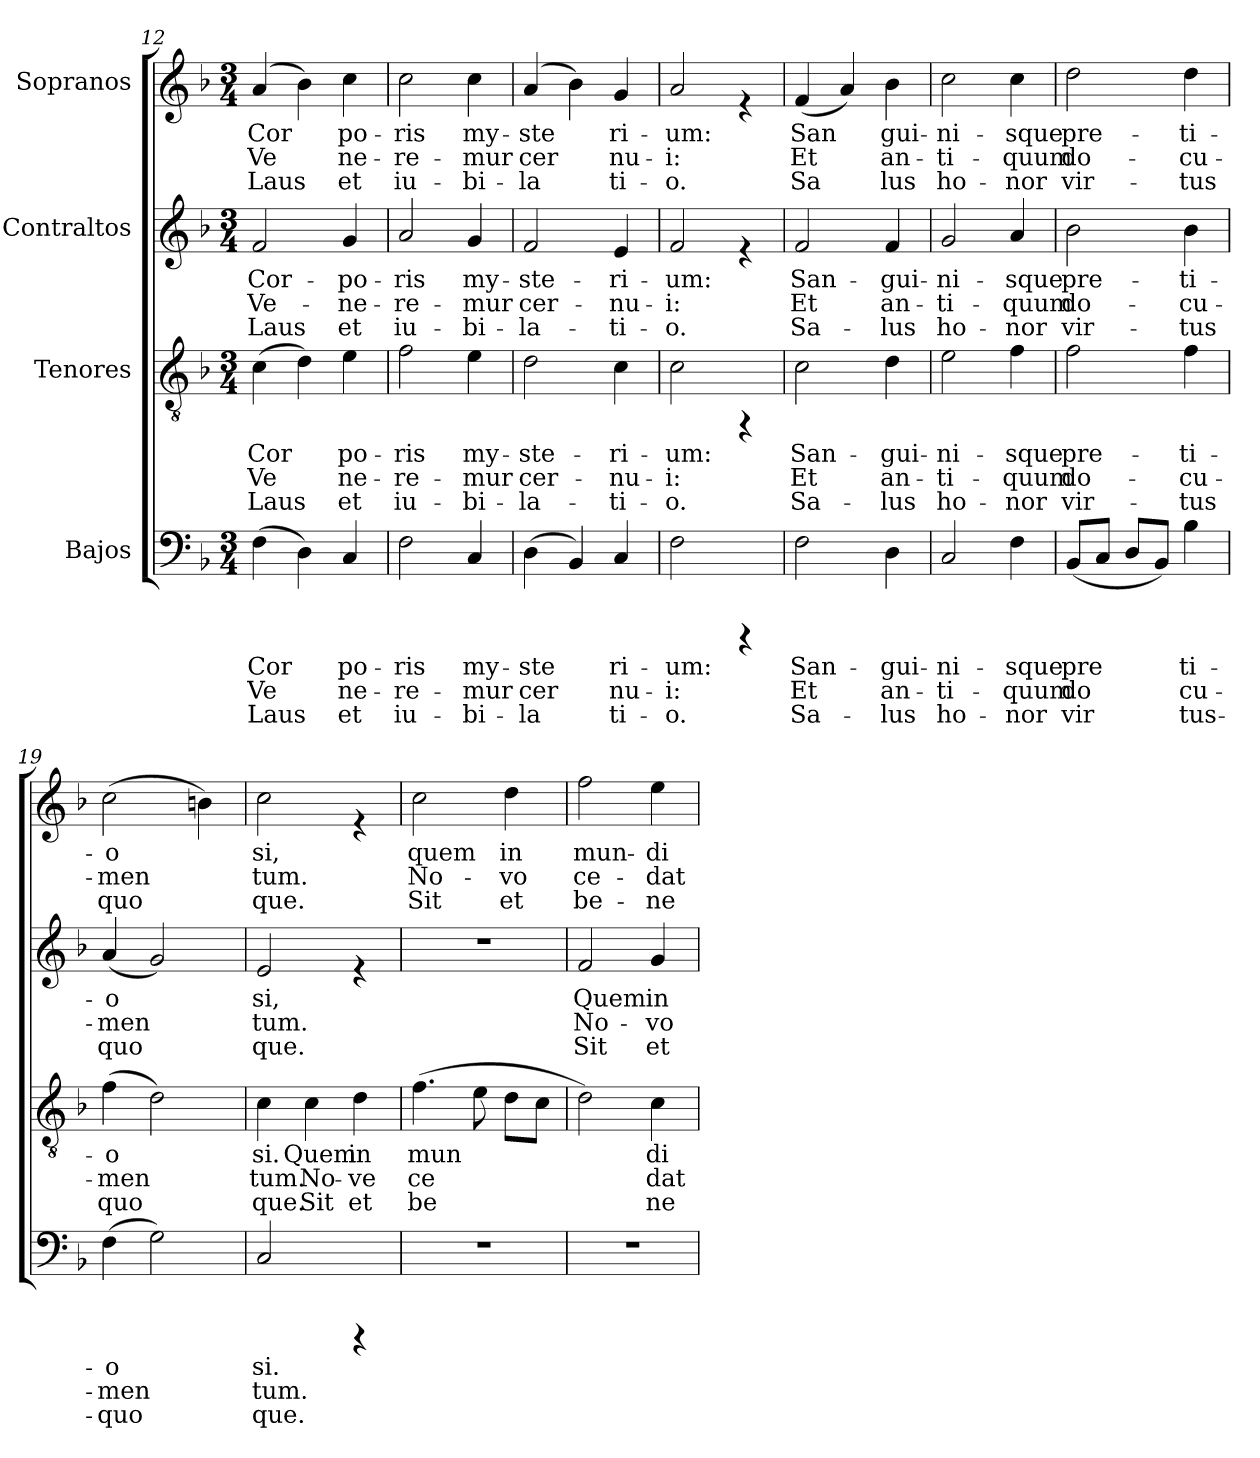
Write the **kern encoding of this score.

**kern	**text	**text	**text	**kern	**text	**text	**text	**kern	**text	**text	**text	**kern	**text	**text	**text
*part4	*part4	*part4	*part4	*part3	*part3	*part3	*part3	*part2	*part2	*part2	*part2	*part1	*part1	*part1	*part1
*staff4	*staff4	*staff4	*staff4	*staff3	*staff3	*staff3	*staff3	*staff2	*staff2	*staff2	*staff2	*staff1	*staff1	*staff1	*staff1
*I"Bajos	*	*	*	*I"Tenores	*	*	*	*I"Contraltos	*	*	*	*I"Sopranos	*	*	*
*clefF4	*	*	*	*clefGv2	*	*	*	*clefG2	*	*	*	*clefG2	*	*	*
*k[b-]	*	*	*	*k[b-]	*	*	*	*k[b-]	*	*	*	*k[b-]	*	*	*
*F:	*	*	*	*F:	*	*	*	*F:	*	*	*	*F:	*	*	*
*M3/4	*	*	*	*M3/4	*	*	*	*M3/4	*	*	*	*M3/4	*	*	*
=12	=12	=12	=12	=12	=12	=12	=12	=12	=12	=12	=12	=12	=12	=12	=12
!	!LO:LY:b:cj	!LO:LY:b:cj	!LO:LY:b:cj	!	!LO:LY:b:cj	!LO:LY:b:cj	!LO:LY:b:cj	!	!LO:LY:b:cj	!LO:LY:b:cj	!LO:LY:b:cj	!	!LO:LY:b:cj	!LO:LY:b:cj	!LO:LY:b:cj
(>4F\	Cor-	-Ve-	-Laus	(>4c\	Cor-	-Ve-	-Laus	2f/	Cor-	-Ve-	-Laus	(<4a/	Cor-	-Ve-	-Laus
!	!LO:LY:b:cj	!LO:LY:b:cj	!LO:LY:b:cj	!	!LO:LY:b:cj	!LO:LY:b:cj	!LO:LY:b:cj	!	!	!	!	!	!LO:LY:b:cj	!LO:LY:b:cj	!LO:LY:b:cj
4D\)	-	--	-	4d\)	-	--	-	.	.	.	.	4b-\)	-	--	-
!	!LO:LY:b:cj	!LO:LY:b:cj	!LO:LY:b:cj	!	!LO:LY:b:cj	!LO:LY:b:cj	!LO:LY:b:cj	!	!LO:LY:b:cj	!LO:LY:b:cj	!LO:LY:b:cj	!	!LO:LY:b:cj	!LO:LY:b:cj	!LO:LY:b:cj
4C/	po-	-ne-	-et	4e\	po-	-ne-	-et	4g/	po-	-ne-	-et	4cc\	po-	-ne-	-et
=13	=13	=13	=13	=13	=13	=13	=13	=13	=13	=13	=13	=13	=13	=13	=13
!	!LO:LY:b:cj	!LO:LY:b:cj	!LO:LY:b:cj	!	!LO:LY:b:cj	!LO:LY:b:cj	!LO:LY:b:cj	!	!LO:LY:b:cj	!LO:LY:b:cj	!LO:LY:b:cj	!	!LO:LY:b:cj	!LO:LY:b:cj	!LO:LY:b:cj
2F\	ris	re-	-iu-	2f\	ris	re-	-iu-	2a/	ris	re-	-iu-	2cc\	ris	re-	-iu-
!	!LO:LY:b:cj	!LO:LY:b:cj	!LO:LY:b:cj	!	!LO:LY:b:cj	!LO:LY:b:cj	!LO:LY:b:cj	!	!LO:LY:b:cj	!LO:LY:b:cj	!LO:LY:b:cj	!	!LO:LY:b:cj	!LO:LY:b:cj	!LO:LY:b:cj
4C/	-my-	-mur	bi-	4e\	-my-	-mur	bi-	4g/	-my-	-mur	bi-	4cc\	-my-	-mur	bi-
=14	=14	=14	=14	=14	=14	=14	=14	=14	=14	=14	=14	=14	=14	=14	=14
!	!LO:LY:b:cj	!LO:LY:b:cj	!LO:LY:b:cj	!	!LO:LY:b:cj	!LO:LY:b:cj	!LO:LY:b:cj	!	!LO:LY:b:cj	!LO:LY:b:cj	!LO:LY:b:cj	!	!LO:LY:b:cj	!LO:LY:b:cj	!LO:LY:b:cj
(>4D\	-ste-	-cer-	-la-	2d\	-ste-	-cer-	-la-	2f/	-ste-	-cer-	-la-	(<4a/	-ste-	-cer-	-la-
!	!LO:LY:b:cj	!LO:LY:b:cj	!LO:LY:b:cj	!	!	!	!	!	!	!	!	!	!LO:LY:b:cj	!LO:LY:b:cj	!LO:LY:b:cj
4BB-/)	--	--	--	.	.	.	.	.	.	.	.	4b-\)	--	--	--
!	!LO:LY:b:cj	!LO:LY:b:cj	!LO:LY:b:cj	!	!LO:LY:b:cj	!LO:LY:b:cj	!LO:LY:b:cj	!	!LO:LY:b:cj	!LO:LY:b:cj	!LO:LY:b:cj	!	!LO:LY:b:cj	!LO:LY:b:cj	!LO:LY:b:cj
4C/	-ri-	-nu-	-ti-	4c\	-ri-	-nu-	-ti-	4e/	-ri-	-nu-	-ti-	4g/	-ri-	-nu-	-ti-
=15	=15	=15	=15	=15	=15	=15	=15	=15	=15	=15	=15	=15	=15	=15	=15
!	!LO:LY:b:cj	!LO:LY:b:cj	!LO:LY:b:cj	!	!LO:LY:b:cj	!LO:LY:b:cj	!LO:LY:b:cj	!	!LO:LY:b:cj	!LO:LY:b:cj	!LO:LY:b:cj	!	!LO:LY:b:cj	!LO:LY:b:cj	!LO:LY:b:cj
2F\	-um:	i:	o.	2c\	-um:	i:	o.	2f/	-um:	i:	o.	2a/	-um:	i:	o.
4rBBBB	.	.	.	4rEE	.	.	.	4re	.	.	.	4re	.	.	.
!!LO:LB:g=z
=16	=16	=16	=16	=16	=16	=16	=16	=16	=16	=16	=16	=16	=16	=16	=16
!	!LO:LY:b:cj	!LO:LY:b:cj	!LO:LY:b:cj	!	!LO:LY:b:cj	!LO:LY:b:cj	!LO:LY:b:cj	!	!LO:LY:b:cj	!LO:LY:b:cj	!LO:LY:b:cj	!	!LO:LY:b:cj	!LO:LY:b:cj	!LO:LY:b:cj
2F\	San-	-Et	Sa-	2c\	San-	-Et	Sa-	2f/	San-	-Et	Sa-	(<4f/	San	Et	Sa
!	!	!	!	!	!	!	!	!	!	!	!	!	!LO:LY:b:cj	!LO:LY:b:cj	!LO:LY:b:cj
.	.	.	.	.	.	.	.	.	.	.	.	4a/)	-	-	-
!	!LO:LY:b:cj	!LO:LY:b:cj	!LO:LY:b:cj	!	!LO:LY:b:cj	!LO:LY:b:cj	!LO:LY:b:cj	!	!LO:LY:b:cj	!LO:LY:b:cj	!LO:LY:b:cj	!	!LO:LY:b:cj	!LO:LY:b:cj	!LO:LY:b:cj
4D\	-gui-	-an-	-lus	4d\	-gui-	-an-	-lus	4f/	-gui-	-an-	-lus	4b-\	-gui-	-an-	-lus
=17	=17	=17	=17	=17	=17	=17	=17	=17	=17	=17	=17	=17	=17	=17	=17
!	!LO:LY:b:cj	!LO:LY:b:cj	!LO:LY:b:cj	!	!LO:LY:b:cj	!LO:LY:b:cj	!LO:LY:b:cj	!	!LO:LY:b:cj	!LO:LY:b:cj	!LO:LY:b:cj	!	!LO:LY:b:cj	!LO:LY:b:cj	!LO:LY:b:cj
2C/	ni-	-ti-	-ho-	2e\	ni-	-ti-	-ho-	2g/	ni-	-ti-	-ho-	2cc\	ni-	-ti-	-ho-
!	!LO:LY:b:cj	!LO:LY:b:cj	!LO:LY:b:cj	!	!LO:LY:b:cj	!LO:LY:b:cj	!LO:LY:b:cj	!	!LO:LY:b:cj	!LO:LY:b:cj	!LO:LY:b:cj	!	!LO:LY:b:cj	!LO:LY:b:cj	!LO:LY:b:cj
4F\	-sque	quum	nor	4f\	-sque	quum	nor	4a/	-sque	quum	nor	4cc\	-sque	quum	nor
=18	=18	=18	=18	=18	=18	=18	=18	=18	=18	=18	=18	=18	=18	=18	=18
!	!LO:LY:b:cj	!LO:LY:b:cj	!LO:LY:b:cj	!	!LO:LY:b:cj	!LO:LY:b:cj	!LO:LY:b:cj	!	!LO:LY:b:cj	!LO:LY:b:cj	!LO:LY:b:cj	!	!LO:LY:b:cj	!LO:LY:b:cj	!LO:LY:b:cj
(<8BB-/L	pre-	-do-	-vir-	2f\	pre-	-do-	-vir-	2b-\	pre-	-do-	-vir-	2dd\	pre-	-do-	-vir-
!	!LO:LY:b:cj	!LO:LY:b:cj	!LO:LY:b:cj	!	!	!	!	!	!	!	!	!	!	!	!
8C/J	--	--	--	.	.	.	.	.	.	.	.	.	.	.	.
!	!LO:LY:b:cj	!LO:LY:b:cj	!LO:LY:b:cj	!	!	!	!	!	!	!	!	!	!	!	!
8D/L	--	--	--	.	.	.	.	.	.	.	.	.	.	.	.
!	!LO:LY:b:cj	!LO:LY:b:cj	!LO:LY:b:cj	!	!	!	!	!	!	!	!	!	!	!	!
8BB-/J)	--	-	.	.	.	.	.	.	.	.	.	.	.	.	.
!	!LO:LY:b:cj	!LO:LY:b:cj	!LO:LY:b:cj	!	!LO:LY:b:cj	!LO:LY:b:cj	!LO:LY:b:cj	!	!LO:LY:b:cj	!LO:LY:b:cj	!LO:LY:b:cj	!	!LO:LY:b:cj	!LO:LY:b:cj	!LO:LY:b:cj
4B-\	ti-	-cu-	-tus-	4f\	-ti-	-cu-	-tus	4b-\	-ti-	-cu-	-tus	4dd\	-ti-	-cu-	-tus
=19	=19	=19	=19	=19	=19	=19	=19	=19	=19	=19	=19	=19	=19	=19	=19
!	!LO:LY:b:cj	!LO:LY:b:cj	!LO:LY:b:cj	!	!LO:LY:b:cj	!LO:LY:b:cj	!LO:LY:b:cj	!	!LO:LY:b:cj	!LO:LY:b:cj	!LO:LY:b:cj	!	!LO:LY:b:cj	!LO:LY:b:cj	!LO:LY:b:cj
(>4F\	-o-	-men-	-quo-	(>4f\	o-	-men-	-quo-	(<4a/	o-	-men-	-quo-	(>2cc\	o	men	quo
!	!LO:LY:b:cj	!LO:LY:b:cj	!LO:LY:b:cj	!	!LO:LY:b:cj	!LO:LY:b:cj	!LO:LY:b:cj	!	!LO:LY:b:cj	!LO:LY:b:cj	!LO:LY:b:cj	!	!	!	!
2G\)	--	--	--	2d\)	--	--	--	2g/)	--	--	--	.	.	.	.
!	!	!	!	!	!	!	!	!	!	!	!	!	!LO:LY:b:cj	!LO:LY:b:cj	!LO:LY:b:cj
.	.	.	.	.	.	.	.	.	.	.	.	4bn\)	-	--	--
=20	=20	=20	=20	=20	=20	=20	=20	=20	=20	=20	=20	=20	=20	=20	=20
!	!LO:LY:b:cj	!LO:LY:b:cj	!LO:LY:b:cj	!	!LO:LY:b:cj	!LO:LY:b:cj	!LO:LY:b:cj	!	!LO:LY:b:cj	!LO:LY:b:cj	!LO:LY:b:cj	!	!LO:LY:b:cj	!LO:LY:b:cj	!LO:LY:b:cj
2C/	-si.	tum.	que.	4c\	-si.	tum.	que.	2e/	-si,	tum.	que.	2cc\	-si,	tum.	que.
!	!	!	!	!	!LO:LY:b:cj	!LO:LY:b:cj	!LO:LY:b:cj	!	!	!	!	!	!	!	!
.	.	.	.	4c\	Quem	No-	-Sit	.	.	.	.	.	.	.	.
!	!	!	!	!	!LO:LY:b:cj	!LO:LY:b:cj	!LO:LY:b:cj	!	!	!	!	!	!	!	!
4rBBBB	.	.	.	4d\	in	ve	et	4re	.	.	.	4re	.	.	.
!!LO:PB:g=z
=21	=21	=21	=21	=21	=21	=21	=21	=21	=21	=21	=21	=21	=21	=21	=21
!	!	!	!	!	!LO:LY:b:cj	!LO:LY:b:cj	!LO:LY:b:cj	!	!	!	!	!	!LO:LY:b:cj	!LO:LY:b:cj	!LO:LY:b:cj
2.r	.	.	.	(>4.f\	mun	ce	be	2.r	.	.	.	2cc\	quem	No-	-Sit
!	!	!	!	!	!LO:LY:b:cj	!LO:LY:b:cj	!LO:LY:b:cj	!	!	!	!	!	!	!	!
.	.	.	.	8e\	-	--	--	.	.	.	.	.	.	.	.
!	!	!	!	!	!LO:LY:b:cj	!LO:LY:b:cj	!LO:LY:b:cj	!	!	!	!	!	!LO:LY:b:cj	!LO:LY:b:cj	!LO:LY:b:cj
.	.	.	.	8d\L	--	--	--	.	.	.	.	4dd\	in	vo	et
!	!	!	!	!	!LO:LY:b:cj	!LO:LY:b:cj	!LO:LY:b:cj	!	!	!	!	!	!	!	!
.	.	.	.	8c\J	--	--	--	.	.	.	.	.	.	.	.
=22	=22	=22	=22	=22	=22	=22	=22	=22	=22	=22	=22	=22	=22	=22	=22
!	!	!	!	!	!LO:LY:b:cj	!LO:LY:b:cj	!LO:LY:b:cj	!	!LO:LY:b:cj	!LO:LY:b:cj	!LO:LY:b:cj	!	!LO:LY:b:cj	!LO:LY:b:cj	!LO:LY:b:cj
2.r	.	.	.	2d\)	--	--	--	2f/	Quem	No-	-Sit	2ff\	mun-	-ce-	-be-
!	!	!	!	!	!LO:LY:b:cj	!LO:LY:b:cj	!LO:LY:b:cj	!	!LO:LY:b:cj	!LO:LY:b:cj	!LO:LY:b:cj	!	!LO:LY:b:cj	!LO:LY:b:cj	!LO:LY:b:cj
.	.	.	.	4c\	-di	dat	ne-	4g/	in	vo	et	4ee\	-di	dat	ne-
=	=	=	=	=	=	=	=	=	=	=	=	=	=	=	=
*-	*-	*-	*-	*-	*-	*-	*-	*-	*-	*-	*-	*-	*-	*-	*-
